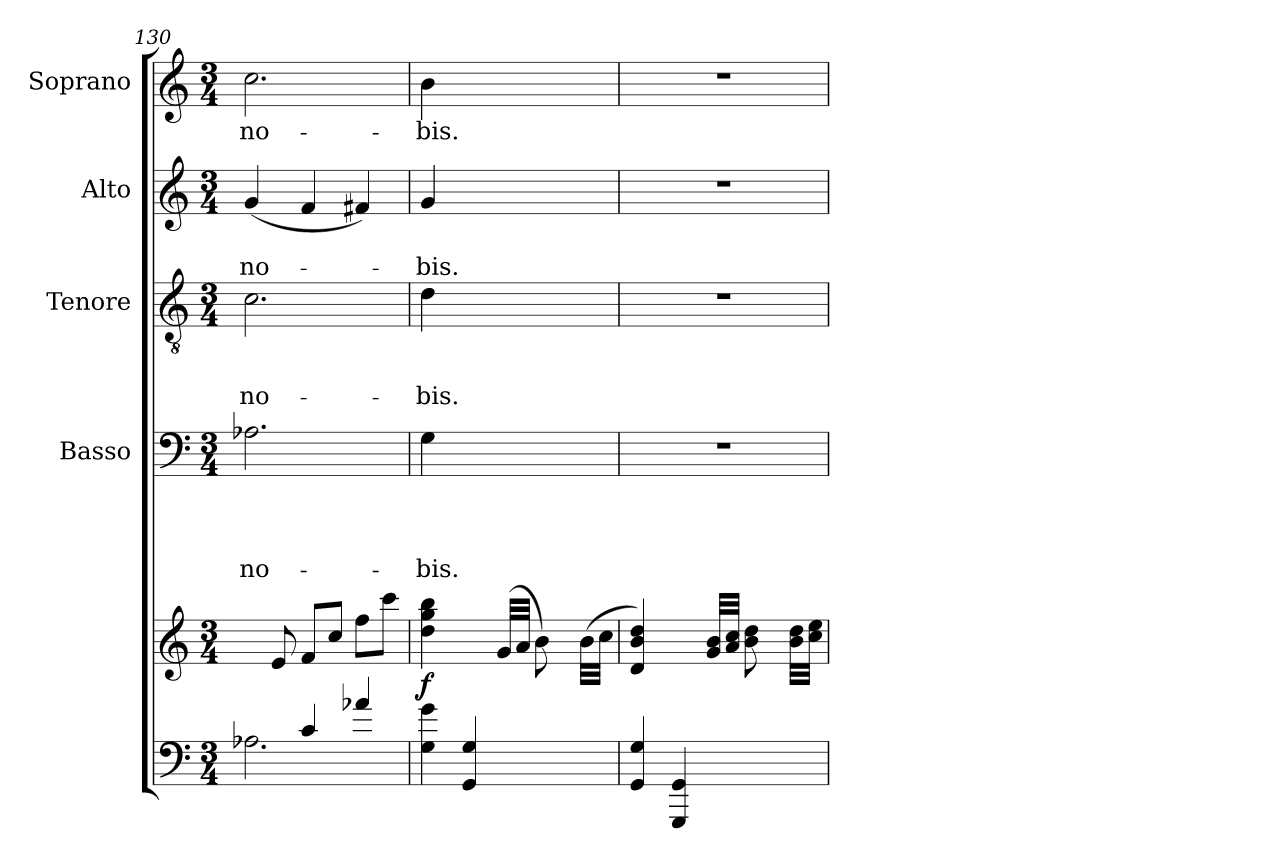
**kern	**kern	**dynam	**kern	**text	**text	**text	**text	**kern	**text	**text	**text	**kern	**text	**text	**kern	**text
*part6	*part5	*part5	*part4	*part4	*part4	*part4	*part4	*part3	*part3	*part3	*part3	*part2	*part2	*part2	*part1	*part1
*staff6	*staff5	*staff5	*staff4	*staff4	*staff4	*staff4	*staff4	*staff3	*staff3	*staff3	*staff3	*staff2	*staff2	*staff2	*staff1	*staff1
*	*	*	*I"Basso	*	*	*	*	*I"Tenore	*	*	*	*I"Alto	*	*	*I"Soprano	*
*clefF4	*clefG2	*	*clefF4	*	*	*	*	*clefGv2	*	*	*	*clefG2	*	*	*clefG2	*
*k[]	*k[]	*	*k[]	*	*	*	*	*k[]	*	*	*	*k[]	*	*	*k[]	*
*C:	*C:	*	*C:	*	*	*	*	*C:	*	*	*	*C:	*	*	*C:	*
*M3/4	*M3/4	*	*M3/4	*	*	*	*	*M3/4	*	*	*	*M3/4	*	*	*M3/4	*
=130	=130	=130	=130	=130	=130	=130	=130	=130	=130	=130	=130	=130	=130	=130	=130	=130
*^	*	*	*	*	*	*	*	*	*	*	*	*	*	*	*	*
!	!	!	!	!	!	!	!	!LO:LY:b	!	!	!	!LO:LY:b	!	!	!LO:LY:b	!	!LO:LY:b
2.A-X\	4ryy	8ryy	.	2.A-X\	.	.	.	no-	2.c\	.	.	no-	(<4g/	.	no-	2.cc\	no-
.	.	8e/	.	.	.	.	.	.	.	.	.	.	.	.	.	.	.
.	4c/	8f/L	.	.	.	.	.	.	.	.	.	.	4f/	.	.	.	.
.	.	8cc/J	.	.	.	.	.	.	.	.	.	.	.	.	.	.	.
.	4a-X/	8ff\L	.	.	.	.	.	.	.	.	.	.	4f#X/)	.	.	.	.
.	.	8ccc\J	.	.	.	.	.	.	.	.	.	.	.	.	.	.	.
*v	*v	*	*	*	*	*	*	*	*	*	*	*	*	*	*	*	*
!!LO:LB:g=z
=131	=131	=131	=131	=131	=131	=131	=131	=131	=131	=131	=131	=131	=131	=131	=131	=131
!	!	!LO:DY:b	!	!	!	!	!LO:LY:b	!	!	!	!LO:LY:b	!	!	!LO:LY:b	!	!LO:LY:b
4G\ 4g\	4dd\ 4gg\ 4bb\	f	4G\	.	.	.	-bis.	4d\	.	.	-bis.	4g/	.	-bis.	4b\	-bis.
4GG/ 4G/	8.ryy	.	2ryy	.	.	.	.	2ryy	.	.	.	2ryy	.	.	2ryy	.
.	(<32g/LLL	.	.	.	.	.	.	.	.	.	.	.	.	.	.	.
.	32a/JJJ	.	.	.	.	.	.	.	.	.	.	.	.	.	.	.
4ryy	8b\)	.	.	.	.	.	.	.	.	.	.	.	.	.	.	.
.	16ryy	.	.	.	.	.	.	.	.	.	.	.	.	.	.	.
.	(>32b\LLL	.	.	.	.	.	.	.	.	.	.	.	.	.	.	.
.	32cc\JJJ	.	.	.	.	.	.	.	.	.	.	.	.	.	.	.
=132	=132	=132	=132	=132	=132	=132	=132	=132	=132	=132	=132	=132	=132	=132	=132	=132
4GG/ 4G/	4d/ 4b/ 4dd/)	.	2.r	.	.	.	.	2.r	.	.	.	2.r	.	.	2.r	.
4GGG/ 4GG/	8.ryy	.	.	.	.	.	.	.	.	.	.	.	.	.	.	.
.	32g/ 32b/LLL	.	.	.	.	.	.	.	.	.	.	.	.	.	.	.
.	32a/ 32cc/JJJ	.	.	.	.	.	.	.	.	.	.	.	.	.	.	.
4ryy	8b\ 8dd\	.	.	.	.	.	.	.	.	.	.	.	.	.	.	.
.	16ryy	.	.	.	.	.	.	.	.	.	.	.	.	.	.	.
.	32b\ 32dd\LLL	.	.	.	.	.	.	.	.	.	.	.	.	.	.	.
.	32cc\ 32ee\JJJ	.	.	.	.	.	.	.	.	.	.	.	.	.	.	.
=	=	=	=	=	=	=	=	=	=	=	=	=	=	=	=	=
*-	*-	*-	*-	*-	*-	*-	*-	*-	*-	*-	*-	*-	*-	*-	*-	*-
